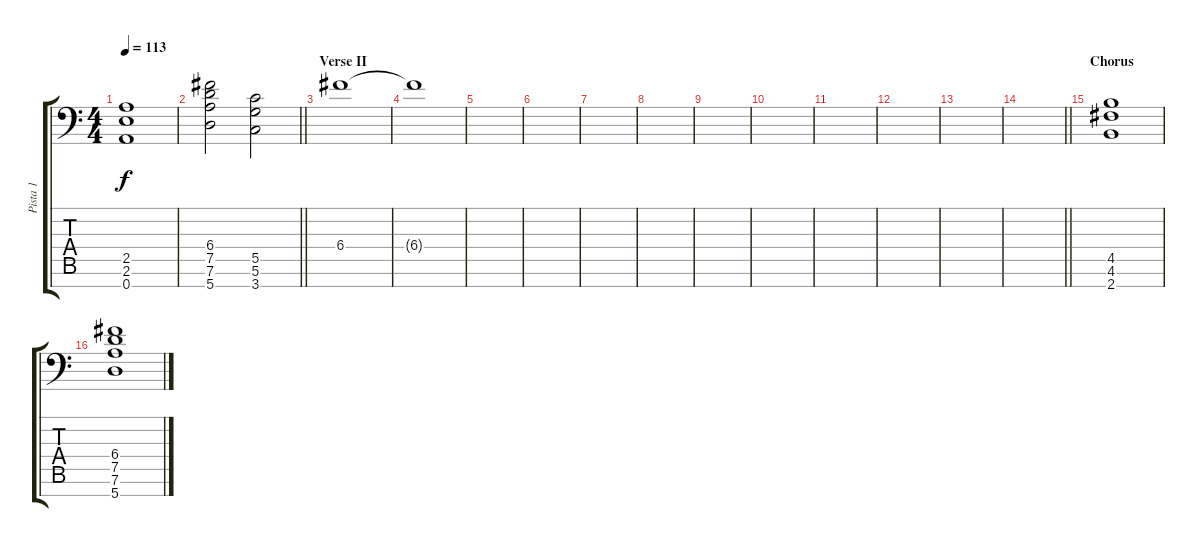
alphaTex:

\track ("Pista 1" "Pista 1") {instrument overdrivenguitar}
\staff {score tabs}
\tuning (D4 A3 F3 C3 G2 D2 A1) {hide}
\ts (4 4)
\tempo 113
\clef f4
\ks c
(2.5 2.6 0.7).1{dy f} |
\barLineRight lightlight
(6.4 7.5 7.6 5.7).2 (5.5 5.6 3.7).2 |
\section ("" "Verse II")
6.4.1 |
6.4{t}.1 |
|
|
|
|
|
|
|
|
|
\barLineRight lightlight
|
\section ("" "Chorus")
(4.5 4.6 2.7).1 |
(6.4 7.5 7.6 5.7).1
